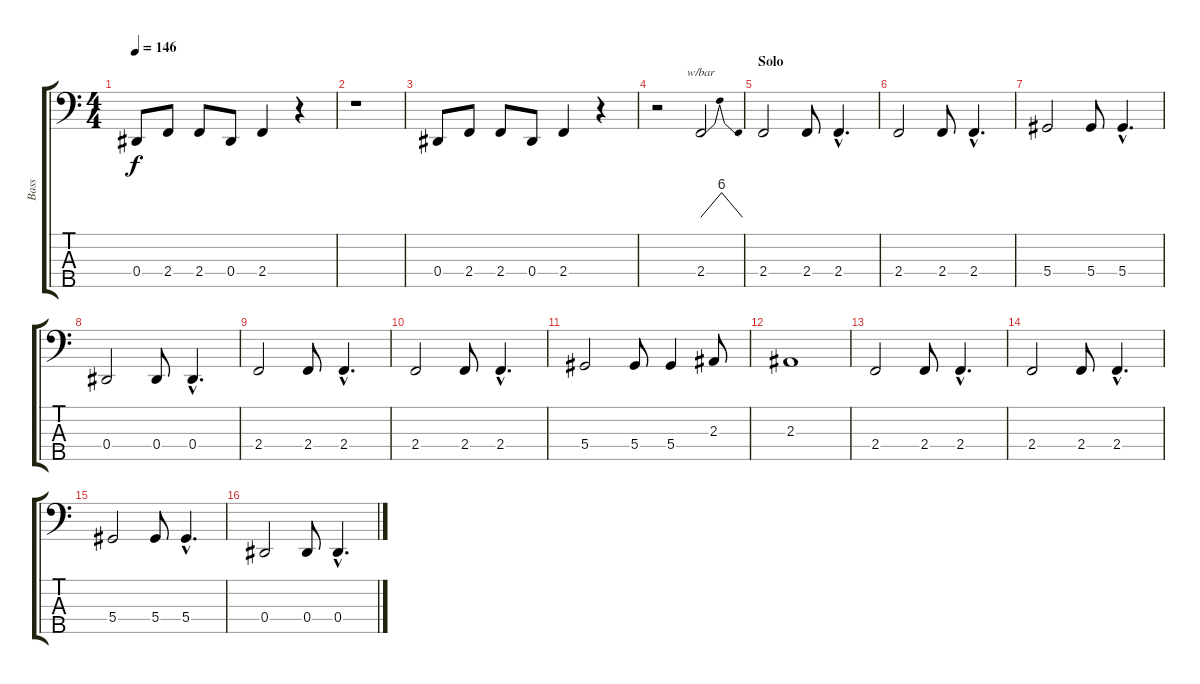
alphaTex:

\track ("Bass" "Bass") {instrument electricbasspick}
\staff {score tabs}
\tuning (Gb2 Db2 Ab1 Eb1 Bb0) {hide}
\ts (4 4)
\tempo 146
\clef f4
\ks c
0.4.8{dy f} 2.4.8 2.4.8 0.4.8 2.4.4 r.4 |
r.1 |
0.4.8 2.4.8 2.4.8 0.4.8 2.4.4 r.4 |
r.2 2.4.2{tbe (dip default 0 0 15 24 60 0)} |
\section ("" "Solo")
2.4.2 2.4.8 2.4{hac}.4{d} |
2.4.2 2.4.8 2.4{hac}.4{d} |
5.4.2 5.4.8 5.4{hac}.4{d} |
0.4.2 0.4.8 0.4{hac}.4{d} |
2.4.2 2.4.8 2.4{hac}.4{d} |
2.4.2 2.4.8 2.4{hac}.4{d} |
5.4.2 5.4.8 5.4.4 2.3.8 |
2.3.1 |
2.4.2 2.4.8 2.4{hac}.4{d} |
2.4.2 2.4.8 2.4{hac}.4{d} |
5.4.2 5.4.8 5.4{hac}.4{d} |
0.4.2 0.4.8 0.4{hac}.4{d}
